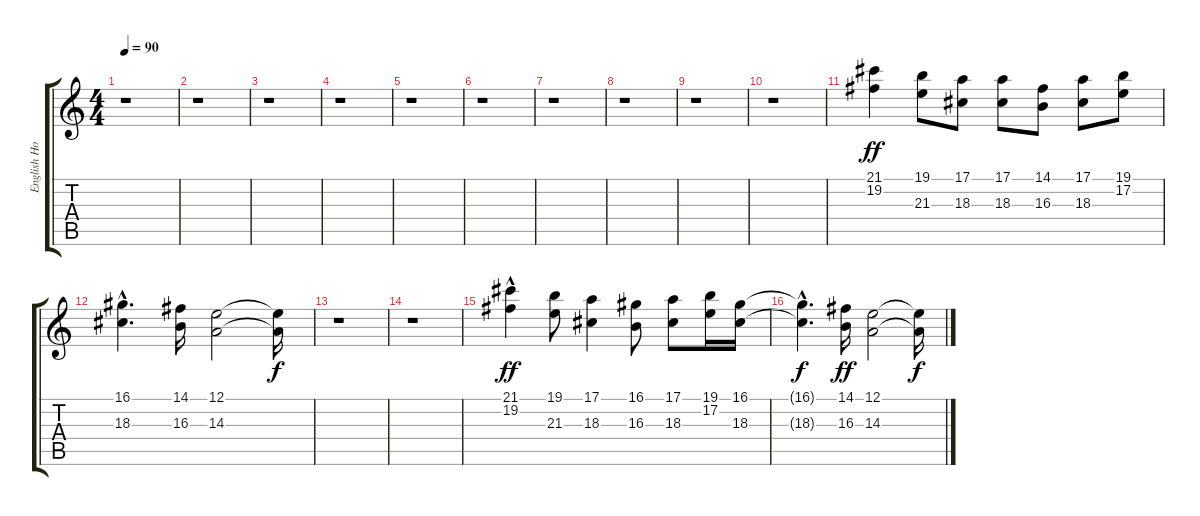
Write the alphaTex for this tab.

\track ("English Horn" "English Ho") {instrument englishhorn}
\staff {score tabs}
\tuning (E4 B3 G3 D3 A2 E2) {hide}
\ts (4 4)
\tempo 90
\clef g2
\ks c
r.1{dy ff instrument englishhorn} |
r.1 |
r.1 |
r.1 |
r.1 |
r.1 |
r.1 |
r.1 |
r.1 |
r.1 |
(21.1 19.2).4 (19.1 21.3).8 (17.1 18.3).8 (17.1 18.3).8 (14.1 16.3).8 (17.1 18.3).8 (19.1 17.2).8 |
(16.1{hac} 18.3{hac}).4{d} (14.1 16.3).16 (12.1 14.3).2 (12.1{t} 14.3{t}).16{dy f} |
r.1 |
r.1 |
(21.1{hac} 19.2).4{dy ff} (19.1 21.3).8 (17.1 18.3).4 (16.1 16.3).8 (17.1 18.3).8 (19.1 17.2).16 (16.1 18.3).16 |
(16.1{hac t} 18.3{hac t}).4{d dy f} (14.1 16.3).16{dy ff} (12.1 14.3).2 (12.1{t} 14.3{t}).16{dy f}
